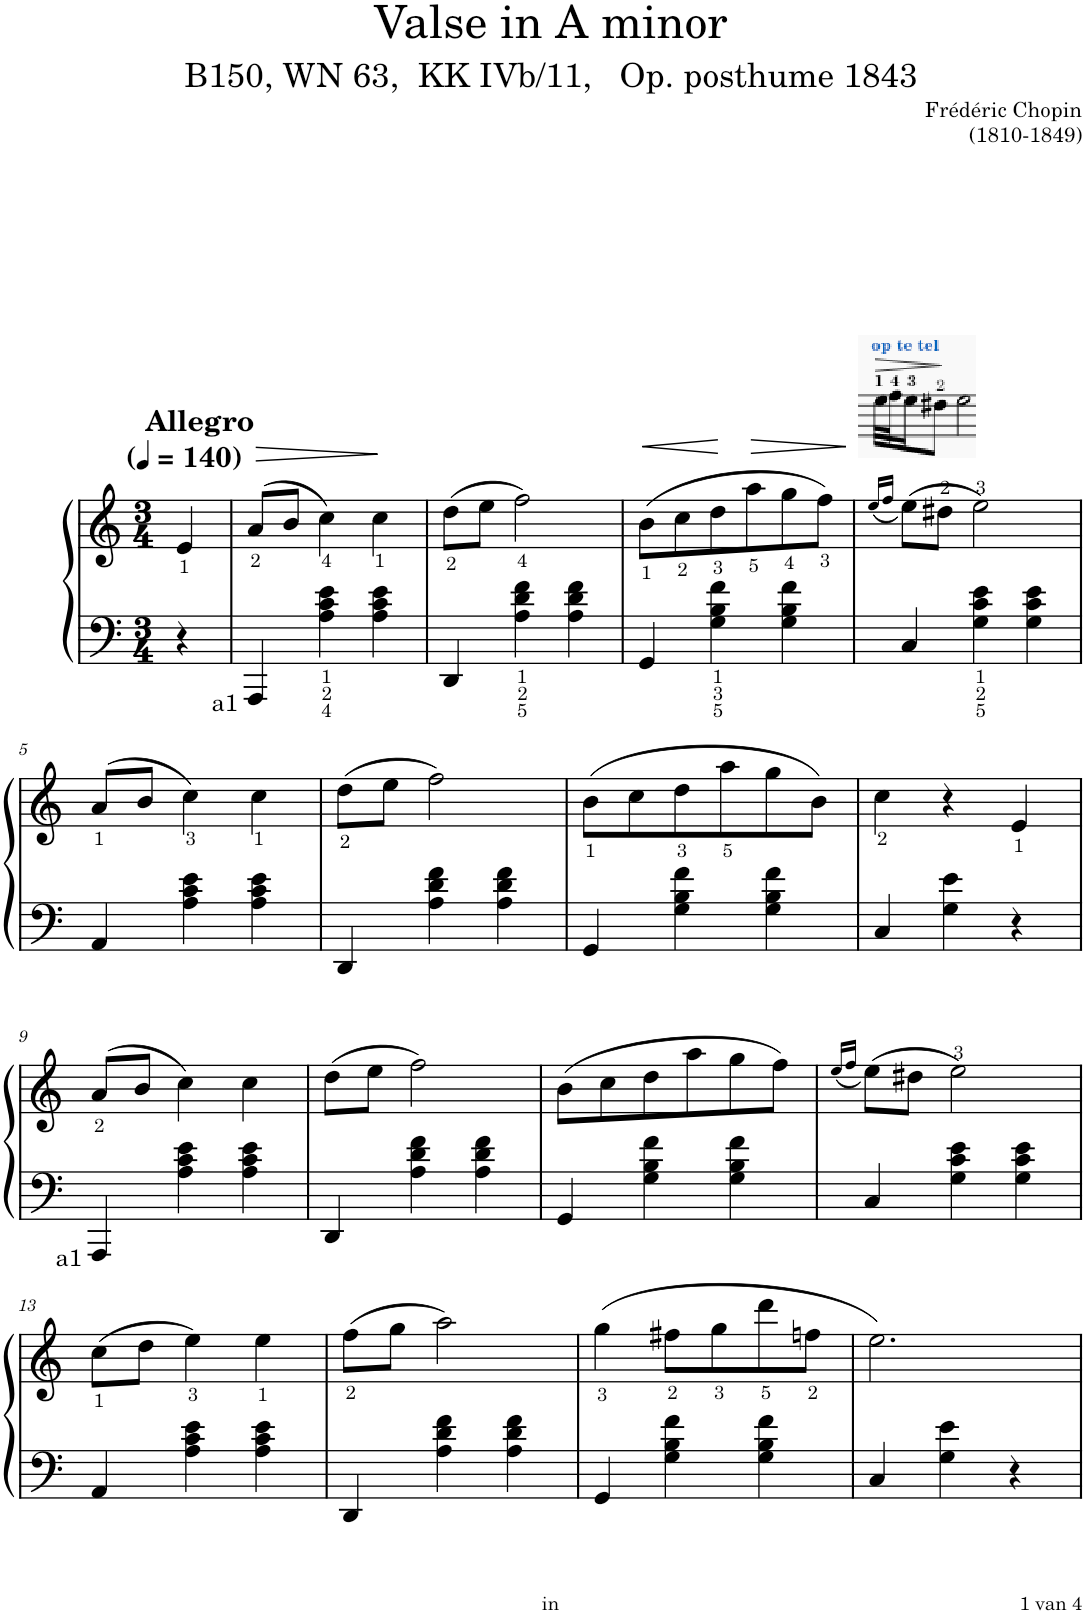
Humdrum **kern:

**kern	**kern	**dynam
*part1	*part1	*part1
*staff2	*staff1	*staff1/2
*I"Piano	*	*
*I'Pno.	*	*
*clefF4	*clefG2	*
*k[]	*k[]	*
*M3/4	*M3/4	*
*MM140	*MM140	*
=	=	=
!	!LO:TX:a:B:t=Allegro	!
4r	4e</	.
=1	=1	=1
!LO:TX:b:t=a1	!	!
!	!	!LO:HP:b
4AAA/	(8a</L	>
.	8b/J	.
4A\ 4c\ 4e\	4cc<\)	.
4A\ 4c\ 4e\	4cc<\	.
.	.	]
=2	=2	=2
4DD/	(8dd<\L	.
.	8ee\J	.
4A\ 4d\ 4f\	2ff<\)	.
4A\ 4d\ 4f\	.	.
=3	=3	=3
!	!	!LO:HP:b
4GG/	(8b<\L	<
.	8cc<\	.
4G\ 4B\ 4f\	8dd<\	.
!	!	!LO:HP:n=1:b
.	8aa<\	[ >
4G\ 4B\ 4f\	8gg<\	.
.	8ff<\J)	.
.	.	]
=4	=4	=4
.	(16qee/LL	.
.	16qff/JJ	.
4C/	(8ee\L)	.
.	8dd#X\J	.
4G\ 4c\ 4e\	2ee\)	.
4G\ 4c\ 4e\	.	.
!!LO:LB:g=z
=5	=5	=5
4AA/	(8a</L	.
.	8b/J	.
4A\ 4c\ 4e\	4cc<\)	.
4A\ 4c\ 4e\	4cc<\	.
=6	=6	=6
4DD/	(8dd<\L	.
.	8ee\J	.
4A\ 4d\ 4f\	2ff\)	.
4A\ 4d\ 4f\	.	.
=7	=7	=7
4GG/	(8b<\L	.
.	8cc\	.
4G\ 4B\ 4f\	8dd<\	.
.	8aa<\	.
4G\ 4B\ 4f\	8gg\	.
.	8b\J)	.
=8	=8	=8
4C/	4cc<\	.
4G\ 4e\	4r	.
4r	4e</	.
!!LO:LB:g=z
=9	=9	=9
!LO:TX:b:t=a1	!	!
4AAA/	(8a</L	.
.	8b/J	.
4A\ 4c\ 4e\	4cc\)	.
4A\ 4c\ 4e\	4cc\	.
=10	=10	=10
4DD/	(8dd\L	.
.	8ee\J	.
4A\ 4d\ 4f\	2ff\)	.
4A\ 4d\ 4f\	.	.
=11	=11	=11
4GG/	(8b\L	.
.	8cc\	.
4G\ 4B\ 4f\	8dd\	.
.	8aa\	.
4G\ 4B\ 4f\	8gg\	.
.	8ff\J)	.
=12	=12	=12
.	(16qee/LL	.
.	16qff/JJ	.
4C/	(8ee\L)	.
.	8dd#X\J	.
4G\ 4c\ 4e\	2ee\)	.
4G\ 4c\ 4e\	.	.
!!LO:LB:g=z
=13	=13	=13
4AA/	(8cc<\L	.
.	8dd\J	.
4A\ 4c\ 4e\	4ee<\)	.
4A\ 4c\ 4e\	4ee<\	.
=14	=14	=14
4DD/	(8ff<\L	.
.	8gg\J	.
4A\ 4d\ 4f\	2aa\)	.
4A\ 4d\ 4f\	.	.
=15	=15	=15
4GG/	(4gg<\	.
4G\ 4B\ 4f\	8ff#X<\L	.
.	8gg<\	.
4G\ 4B\ 4f\	8ddd<\	.
.	8ffn<\J	.
=16	=16	=16
4C/	2.ee\)	.
4G\ 4e\	.	.
4r	.	.
=	=	=
*-	*-	*-
